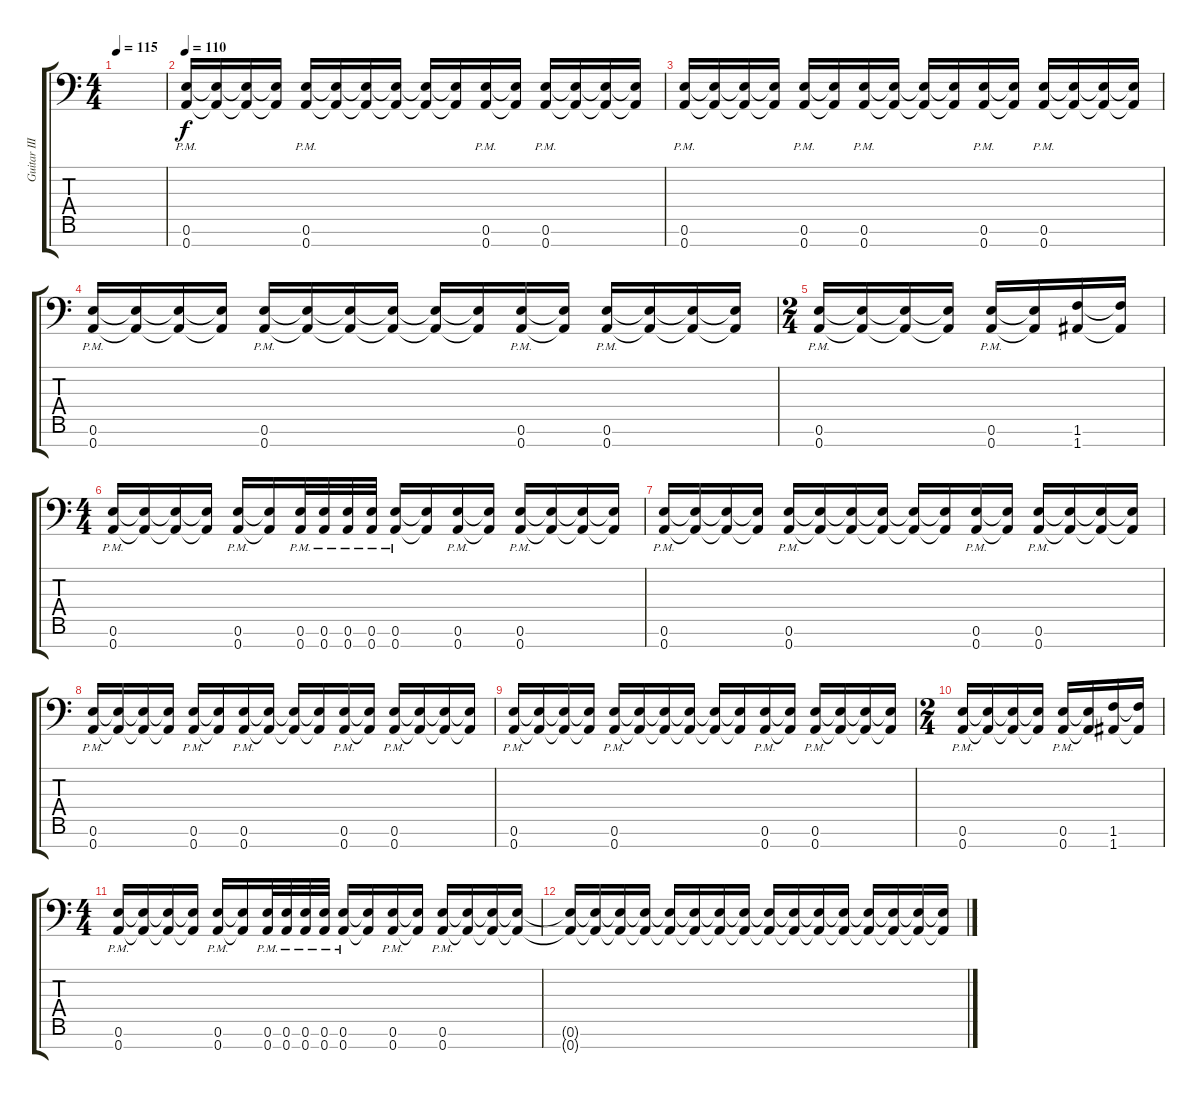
\track ("Guitar III" "Guitar III") {instrument distortionguitar}
\staff {score tabs}
\tuning (E4 B3 G3 D3 A2 E2 A1) {hide}
\ts (4 4)
\tempo 115
\clef f4
\ks c
|
\tempo 110
(0.6{pm} 0.7{pm}).16 (0.6{t} 0.7{t}).16 (0.6{t} 0.7{t}).16 (0.6{t} 0.7{t}).16 (0.6{pm} 0.7{pm}).16 (0.6{t} 0.7{t}).16 (0.6{t} 0.7{t}).16 (0.6{t} 0.7{t}).16 (0.6{t} 0.7{t}).16 (0.6{t} 0.7{t}).16 (0.6{pm} 0.7{pm}).16 (0.6{t} 0.7{t}).16 (0.6{pm} 0.7{pm}).16 (0.6{t} 0.7{t}).16 (0.6{t} 0.7{t}).16 (0.6{t} 0.7{t}).16 |
(0.6{pm} 0.7{pm}).16 (0.6{t} 0.7{t}).16 (0.6{t} 0.7{t}).16 (0.6{t} 0.7{t}).16 (0.6{pm} 0.7{pm}).16 (0.6{t} 0.7{t}).16 (0.6{pm} 0.7{pm}).16 (0.6{t} 0.7{t}).16 (0.6{t} 0.7{t}).16 (0.6{t} 0.7{t}).16 (0.6{pm} 0.7{pm}).16 (0.6{t} 0.7{t}).16 (0.6{pm} 0.7{pm}).16 (0.6{t} 0.7{t}).16 (0.6{t} 0.7{t}).16 (0.6{t} 0.7{t}).16 |
(0.6{pm} 0.7{pm}).16 (0.6{t} 0.7{t}).16 (0.6{t} 0.7{t}).16 (0.6{t} 0.7{t}).16 (0.6{pm} 0.7{pm}).16 (0.6{t} 0.7{t}).16 (0.6{t} 0.7{t}).16 (0.6{t} 0.7{t}).16 (0.6{t} 0.7{t}).16 (0.6{t} 0.7{t}).16 (0.6{pm} 0.7{pm}).16 (0.6{t} 0.7{t}).16 (0.6{pm} 0.7{pm}).16 (0.6{t} 0.7{t}).16 (0.6{t} 0.7{t}).16 (0.6{t} 0.7{t}).16 |
\ts (2 4)
(0.6{pm} 0.7{pm}).16 (0.6{t} 0.7{t}).16 (0.6{t} 0.7{t}).16 (0.6{t} 0.7{t}).16 (0.6{pm} 0.7{pm}).16 (0.6{t} 0.7{t}).16 (1.6 1.7).16 (1.6{t} 1.7{t}).16 |
\ts (4 4)
(0.6{pm} 0.7{pm}).16 (0.6{t} 0.7{t}).16 (0.6{t} 0.7{t}).16 (0.6{t} 0.7{t}).16 (0.6{pm} 0.7{pm}).16 (0.6{t} 0.7{t}).16 (0.6{pm} 0.7{pm}).32 (0.6{pm} 0.7{pm}).32 (0.6{pm} 0.7{pm}).32 (0.6{pm} 0.7{pm}).32 (0.6{pm} 0.7{pm}).16 (0.6{t} 0.7{t}).16 (0.6{pm} 0.7{pm}).16 (0.6{t} 0.7{t}).16 (0.6{pm} 0.7{pm}).16 (0.6{t} 0.7{t}).16 (0.6{t} 0.7{t}).16 (0.6{t} 0.7{t}).16 |
(0.6{pm} 0.7{pm}).16 (0.6{t} 0.7{t}).16 (0.6{t} 0.7{t}).16 (0.6{t} 0.7{t}).16 (0.6{pm} 0.7{pm}).16 (0.6{t} 0.7{t}).16 (0.6{t} 0.7{t}).16 (0.6{t} 0.7{t}).16 (0.6{t} 0.7{t}).16 (0.6{t} 0.7{t}).16 (0.6{pm} 0.7{pm}).16 (0.6{t} 0.7{t}).16 (0.6{pm} 0.7{pm}).16 (0.6{t} 0.7{t}).16 (0.6{t} 0.7{t}).16 (0.6{t} 0.7{t}).16 |
(0.6{pm} 0.7{pm}).16 (0.6{t} 0.7{t}).16 (0.6{t} 0.7{t}).16 (0.6{t} 0.7{t}).16 (0.6{pm} 0.7{pm}).16 (0.6{t} 0.7{t}).16 (0.6{pm} 0.7{pm}).16 (0.6{t} 0.7{t}).16 (0.6{t} 0.7{t}).16 (0.6{t} 0.7{t}).16 (0.6{pm} 0.7{pm}).16 (0.6{t} 0.7{t}).16 (0.6{pm} 0.7{pm}).16 (0.6{t} 0.7{t}).16 (0.6{t} 0.7{t}).16 (0.6{t} 0.7{t}).16 |
(0.6{pm} 0.7{pm}).16 (0.6{t} 0.7{t}).16 (0.6{t} 0.7{t}).16 (0.6{t} 0.7{t}).16 (0.6{pm} 0.7{pm}).16 (0.6{t} 0.7{t}).16 (0.6{t} 0.7{t}).16 (0.6{t} 0.7{t}).16 (0.6{t} 0.7{t}).16 (0.6{t} 0.7{t}).16 (0.6{pm} 0.7{pm}).16 (0.6{t} 0.7{t}).16 (0.6{pm} 0.7{pm}).16 (0.6{t} 0.7{t}).16 (0.6{t} 0.7{t}).16 (0.6{t} 0.7{t}).16 |
\ts (2 4)
(0.6{pm} 0.7{pm}).16 (0.6{t} 0.7{t}).16 (0.6{t} 0.7{t}).16 (0.6{t} 0.7{t}).16 (0.6{pm} 0.7{pm}).16 (0.6{t} 0.7{t}).16 (1.6 1.7).16 (1.6{t} 1.7{t}).16 |
\ts (4 4)
(0.6{pm} 0.7{pm}).16 (0.6{t} 0.7{t}).16 (0.6{t} 0.7{t}).16 (0.6{t} 0.7{t}).16 (0.6{pm} 0.7{pm}).16 (0.6{t} 0.7{t}).16 (0.6{pm} 0.7{pm}).32 (0.6{pm} 0.7{pm}).32 (0.6{pm} 0.7{pm}).32 (0.6{pm} 0.7{pm}).32 (0.6{pm} 0.7{pm}).16 (0.6{t} 0.7{t}).16 (0.6{pm} 0.7{pm}).16 (0.6{t} 0.7{t}).16 (0.6{pm} 0.7{pm}).16 (0.6{t} 0.7{t}).16 (0.6{t} 0.7{t}).16 (0.6{t} 0.7{t}).16 |
(0.6{t} 0.7{t}).16{volume 0} (0.6{t} 0.7{t}).16 (0.6{t} 0.7{t}).16 (0.6{t} 0.7{t}).16 (0.6{t} 0.7{t}).16 (0.6{t} 0.7{t}).16 (0.6{t} 0.7{t}).16 (0.6{t} 0.7{t}).16 (0.6{t} 0.7{t}).16 (0.6{t} 0.7{t}).16 (0.6{t} 0.7{t}).16 (0.6{t} 0.7{t}).16 (0.6{t} 0.7{t}).16 (0.6{t} 0.7{t}).16 (0.6{t} 0.7{t}).16 (0.6{t} 0.7{t}).16
